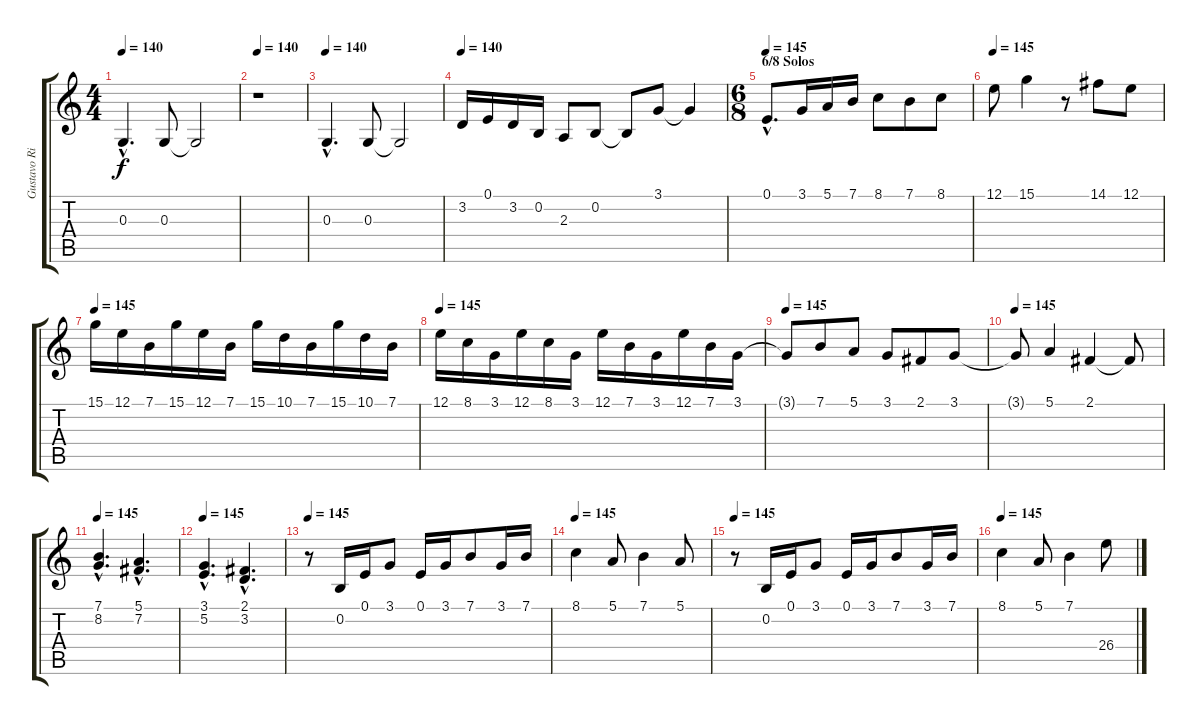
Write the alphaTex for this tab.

\track ("Gustavo Right" "Gustavo Ri") {instrument lead3calliope}
\staff {score tabs}
\tuning (E4 B3 G3 D3 A2 E2) {hide}
\ts (4 4)
\tempo 140
\clef g2
\ks c
0.3{hac}.4{d dy f} 0.3.8 0.3{t}.2 |
\tempo 140
r.1 |
\tempo 140
0.3{hac}.4{d} 0.3.8 0.3{t}.2 |
\tempo 140
3.2.16 0.1.16 3.2.16 0.2.16 2.3.8 0.2.8 0.2{t}.8 3.1.8 3.1{t}.4 |
\ts (6 8)
\section ("" "6/8 Solos")
\tempo 145
0.1{hac}.8{d} 3.1.16 5.1.16 7.1.16 8.1.8 7.1.8 8.1.8 |
\tempo 145
12.1.8 15.1.4 r.8 14.1.8 12.1.8 |
\tempo 145
15.1.16 12.1.16 7.1.16 15.1.16 12.1.16 7.1.16 15.1.16 10.1.16 7.1.16 15.1.16 10.1.16 7.1.16 |
\tempo 145
12.1.16 8.1.16 3.1.16 12.1.16 8.1.16 3.1.16 12.1.16 7.1.16 3.1.16 12.1.16 7.1.16 3.1.16 |
\tempo 145
3.1{t}.8 7.1.8 5.1.8 3.1.8 2.1.8 3.1.8 |
\tempo 145
3.1{t}.8 5.1.4 2.1.4 2.1{t}.8 |
\tempo 145
(7.1{hac} 8.2{hac}).4{d} (5.1{hac} 7.2{hac}).4{d} |
\tempo 145
(3.1{hac} 5.2{hac}).4{d} (2.1{hac} 3.2{hac}).4{d} |
\tempo 145
r.8 0.2.16 0.1.16 3.1.8 0.1.16 3.1.16 7.1.8 3.1.16 7.1.16 |
\tempo 145
8.1.4 5.1.8 7.1.4 5.1.8 |
\tempo 145
r.8 0.2.16 0.1.16 3.1.8 0.1.16 3.1.16 7.1.8 3.1.16 7.1.16 |
\tempo 145
8.1.4 5.1.8 7.1.4 26.4.8
